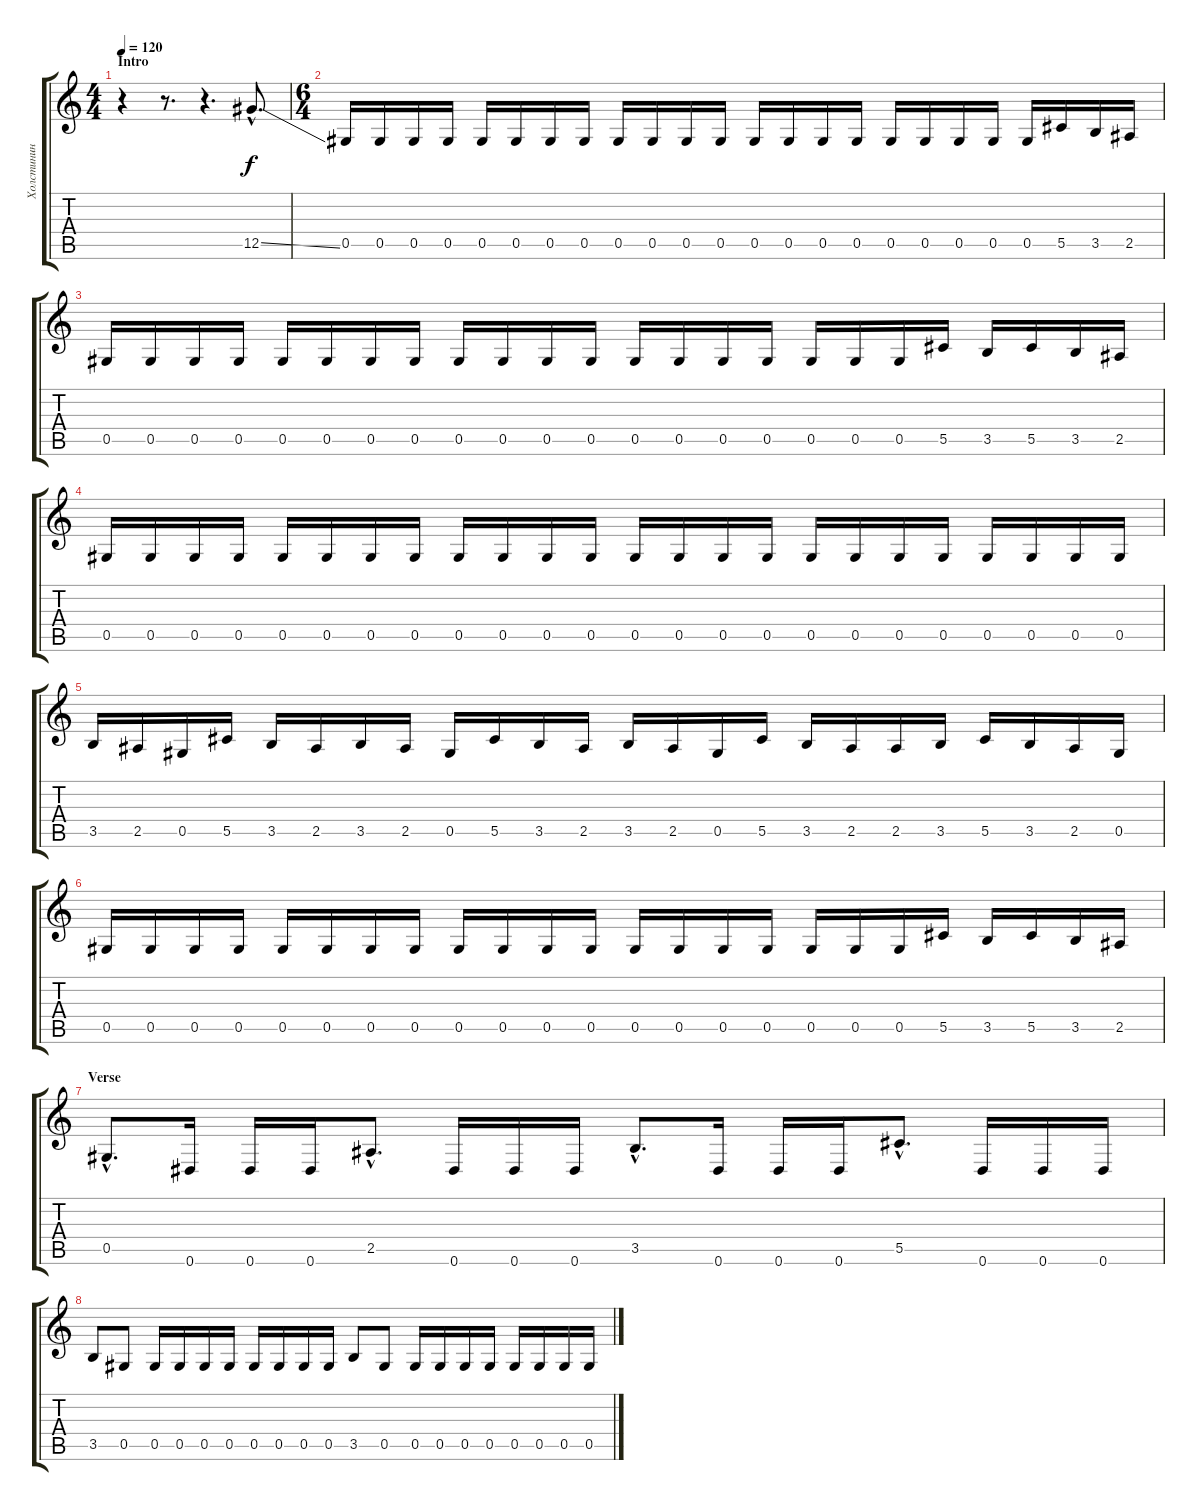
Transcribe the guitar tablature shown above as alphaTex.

\track ("Холстинин (Guitar 2)" "Холстинин ") {instrument distortionguitar}
\staff {score tabs}
\tuning (Eb4 Bb3 Gb3 Db3 Ab2 Eb2) {hide}
\ts (4 4)
\section ("" "Intro")
\tempo 120
\clef g2
\ks c
r.4{dy f instrument distortionguitar} r.8{d} r.4{d} 12.5{ss hac}.8{d} |
\ts (6 4)
0.5.16 0.5.16 0.5.16 0.5.16 0.5.16 0.5.16 0.5.16 0.5.16 0.5.16 0.5.16 0.5.16 0.5.16 0.5.16 0.5.16 0.5.16 0.5.16 0.5.16 0.5.16 0.5.16 0.5.16 0.5.16 5.5.16 3.5.16 2.5.16 |
0.5.16 0.5.16 0.5.16 0.5.16 0.5.16 0.5.16 0.5.16 0.5.16 0.5.16 0.5.16 0.5.16 0.5.16 0.5.16 0.5.16 0.5.16 0.5.16 0.5.16 0.5.16 0.5.16 5.5.16 3.5.16 5.5.16 3.5.16 2.5.16 |
0.5.16 0.5.16 0.5.16 0.5.16 0.5.16 0.5.16 0.5.16 0.5.16 0.5.16 0.5.16 0.5.16 0.5.16 0.5.16 0.5.16 0.5.16 0.5.16 0.5.16 0.5.16 0.5.16 0.5.16 0.5.16 0.5.16 0.5.16 0.5.16 |
3.5.16 2.5.16 0.5.16 5.5.16 3.5.16 2.5.16 3.5.16 2.5.16 0.5.16 5.5.16 3.5.16 2.5.16 3.5.16 2.5.16 0.5.16 5.5.16 3.5.16 2.5.16 2.5.16 3.5.16 5.5.16 3.5.16 2.5.16 0.5.16 |
0.5.16 0.5.16 0.5.16 0.5.16 0.5.16 0.5.16 0.5.16 0.5.16 0.5.16 0.5.16 0.5.16 0.5.16 0.5.16 0.5.16 0.5.16 0.5.16 0.5.16 0.5.16 0.5.16 5.5.16 3.5.16 5.5.16 3.5.16 2.5.16 |
\section ("" "Verse")
0.5{hac}.8{d} 0.6.16 0.6.16 0.6.16 2.5{hac}.8{d} 0.6.16 0.6.16 0.6.16 3.5{hac}.8{d} 0.6.16 0.6.16 0.6.16 5.5{hac}.8{d} 0.6.16 0.6.16 0.6.16 |
3.5.8 0.5.8 0.5.16 0.5.16 0.5.16 0.5.16 0.5.16 0.5.16 0.5.16 0.5.16 3.5.8 0.5.8 0.5.16 0.5.16 0.5.16 0.5.16 0.5.16 0.5.16 0.5.16 0.5.16
